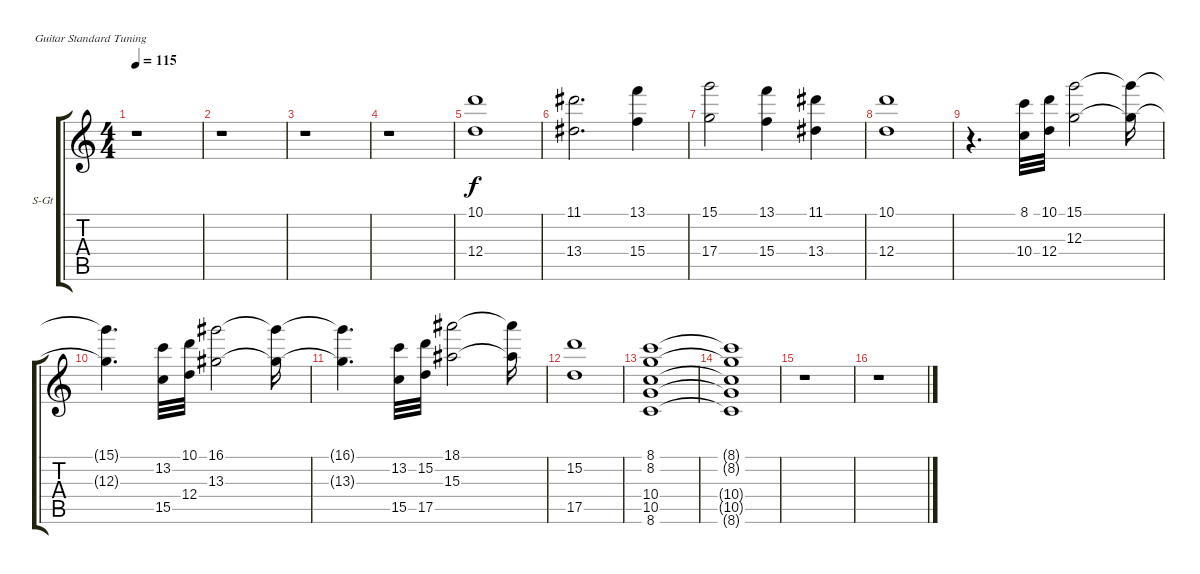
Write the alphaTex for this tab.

\bracketExtendMode groupsimilarinstruments
\firstSystemTrackNameOrientation horizontal
\otherSystemsTrackNameOrientation horizontal
\track ("Keyboards" "S-Gt") {instrument fx7echoes}
\staff {score tabs}
\tuning (E4 B3 G3 D3 A2 E2)
\displaytranspose 12
\ts (4 4)
\tempo 115
\clef g2
\ks c
r.1{dy f} |
r.1 |
r.1 |
r.1 |
(10.1 12.4).1 |
(11.1 13.4).2{d} (13.1 15.4).4 |
(15.1 17.4).2 (13.1 15.4).4 (11.1 13.4).4 |
(10.1 12.4).1 |
r.4{d} (8.1 10.4).32 (10.1 12.4).32 (15.1 12.3).2 (15.1{t} 12.3{t}).16 |
(15.1{t} 12.3{t}).4{d} (13.2 15.5).32 (10.1 12.4).32 (16.1 13.3).2 (16.1{t} 13.3{t}).16 |
(16.1{t} 13.3{t}).4{d} (13.2 15.5).32 (15.2 17.5).32 (18.1 15.3).2 (18.1{t} 15.3{t}).16 |
(15.2 17.5).1 |
(8.1 8.2 10.4 10.5 8.6).1 |
(8.1{t} 8.2{t} 10.4{t} 10.5{t} 8.6{t}).1 |
r.1 |
r.1
